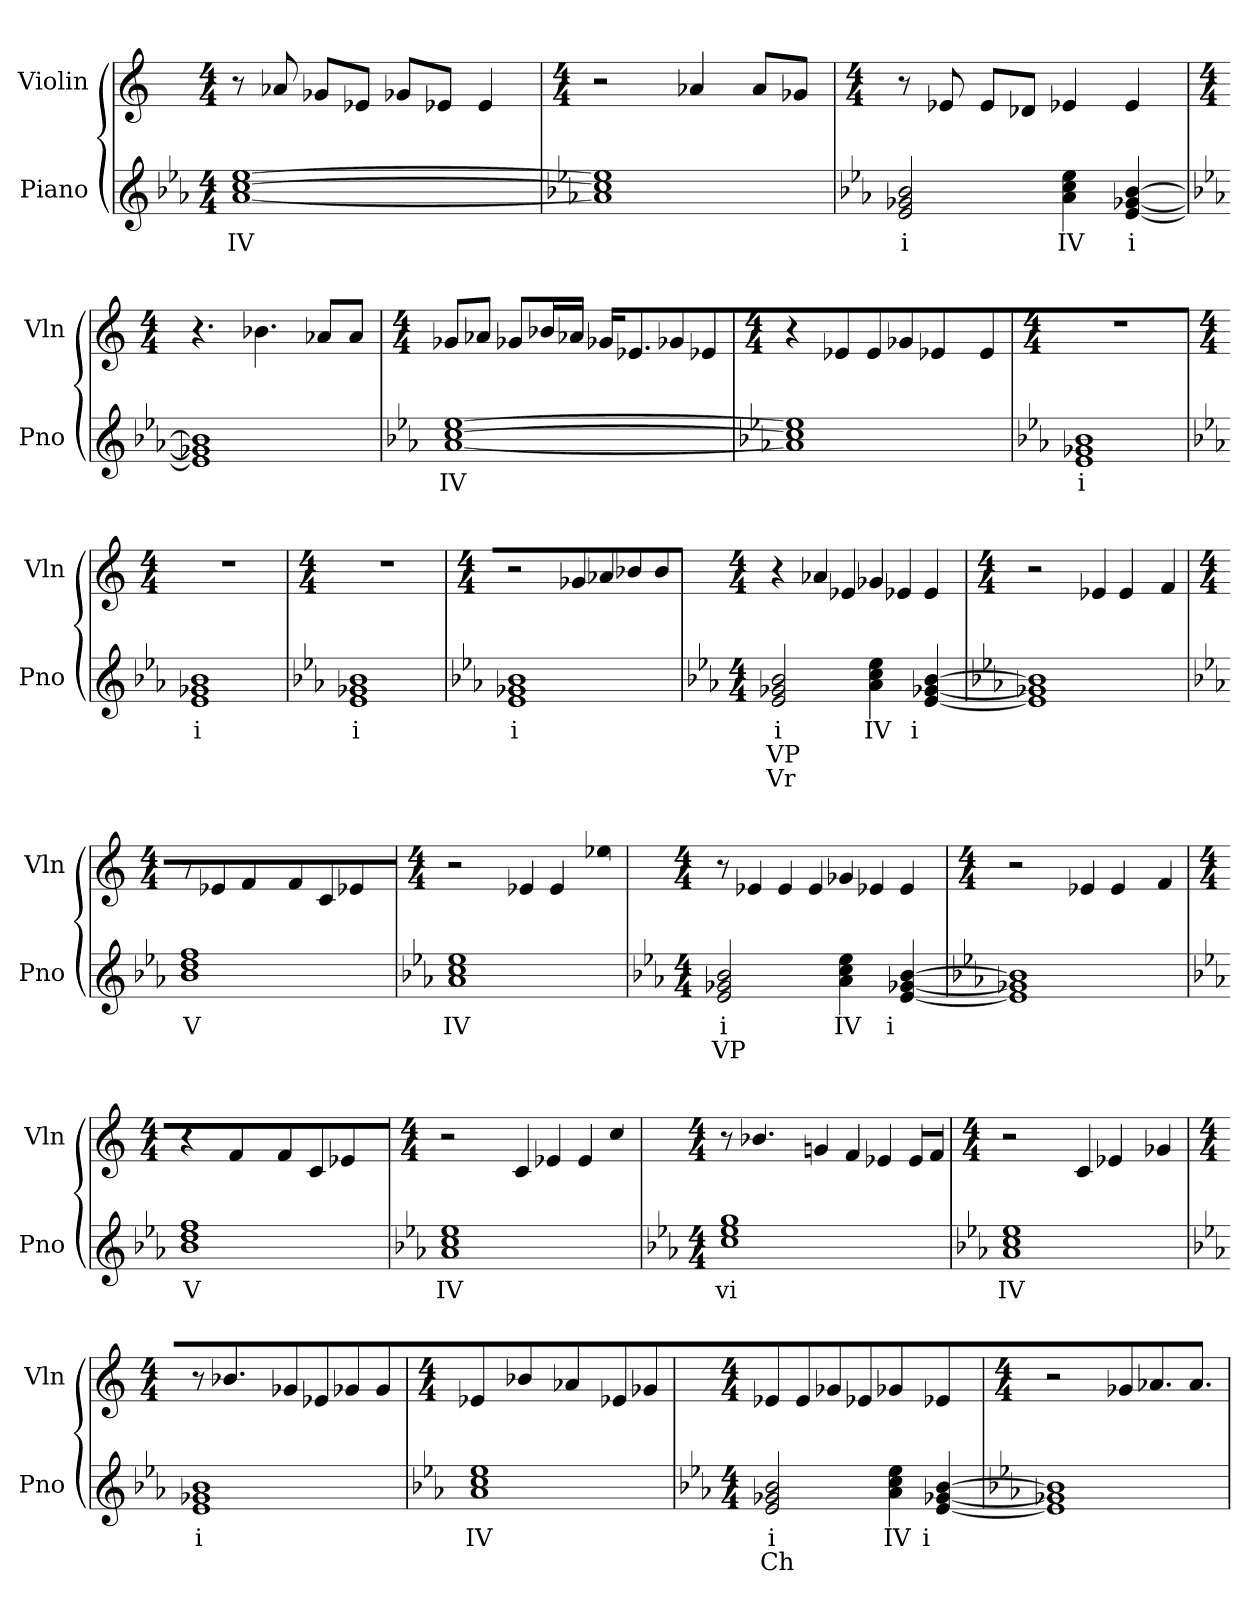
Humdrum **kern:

**kern	**text	**text	**text	**kern
*part2	*part2	*part2	*part2	*part1
*staff2	*staff2	*staff2	*staff2	*staff1
*I"Piano	*	*	*	*I"Violin
*I'Pno	*	*	*	*I'Vln
*k[b-e-a-]	*	*	*	*
*E-:	*	*	*	*
*M4/4	*	*	*	*M4/4
=	=	=	=	=
[1a- [1cc [1ee-	IV	.	.	8r
.	.	.	.	8a-X
.	.	.	.	8g-XL
.	.	.	.	8e-XJ
.	.	.	.	8g-XL
.	.	.	.	8e-XJ
.	.	.	.	4e-
=	=	=	=	=
*k[b-e-a-]	*	*	*	*
*E-:	*	*	*	*
*	*	*	*	*M4/4
1a-] 1cc] 1ee-]	.	.	.	2r
.	.	.	.	4a-X
.	.	.	.	8a-L
.	.	.	.	8g-XJ
=	=	=	=	=
*k[b-e-a-]	*	*	*	*
*E-:	*	*	*	*
*	*	*	*	*M4/4
2e- 2g-X 2b-	i	.	.	8r
.	.	.	.	8e-X
.	.	.	.	8e-L
.	.	.	.	8d-XJ
4a- 4cc 4ee-	IV	.	.	4e-X
[4e- [4g-X [4b-	i	.	.	4e-
=	=	=	=	=
*k[b-e-a-]	*	*	*	*
*E-:	*	*	*	*
*	*	*	*	*M4/4
1e-] 1g-X] 1b-]	.	.	.	4.r
.	.	.	.	4.b-X
.	.	.	.	8a-XL
.	.	.	.	8a-J
=	=	=	=	=
*k[b-e-a-]	*	*	*	*
*E-:	*	*	*	*
*	*	*	*	*M4/4
[1a- [1cc [1ee-	IV	.	.	8g-XL
.	.	.	.	8a-XJ
.	.	.	.	8g-XL
.	.	.	.	16b-XL
.	.	.	.	16a-XJJ
.	.	.	.	16g-XLL
.	.	.	.	8.e-XJ
.	.	.	.	8g-XL
.	.	.	.	8e-XJ
=	=	=	=	=
*k[b-e-a-]	*	*	*	*
*E-:	*	*	*	*
*	*	*	*	*M4/4
1a-] 1cc] 1ee-]	.	.	.	4r
.	.	.	.	8e-XL
.	.	.	.	8e-J
.	.	.	.	8g-X
.	.	.	.	4e-X
.	.	.	.	8e-
=	=	=	=	=
*k[b-e-a-]	*	*	*	*
*E-:	*	*	*	*
*	*	*	*	*M4/4
1e- 1g-X 1b-	i	.	.	1r
=	=	=	=	=
*k[b-e-a-]	*	*	*	*
*E-:	*	*	*	*
*	*	*	*	*M4/4
1e- 1g-X 1b-	i	.	.	1r
=	=	=	=	=
*k[b-e-a-]	*	*	*	*
*E-:	*	*	*	*
*	*	*	*	*M4/4
1e- 1g-X 1b-	i	.	.	1r
=	=	=	=	=
*k[b-e-a-]	*	*	*	*
*E-:	*	*	*	*
*	*	*	*	*M4/4
1e- 1g-X 1b-	i	.	.	2r
.	.	.	.	8g-XL
.	.	.	.	8a-XJ
.	.	.	.	8b-XL
.	.	.	.	8b-J
=	=	=	=	=
*k[b-e-a-]	*	*	*	*
*E-:	*	*	*	*
*M4/4	*	*	*	*M4/4
2e- 2g-X 2b-	i	VP	Vr	4r
.	.	.	.	8a-XL
.	.	.	.	8e-XJ
4a- 4cc 4ee-	IV	.	.	8g-XL
.	.	.	.	8e-XJ
[4e- [4g-X [4b-	i	.	.	4e-
=	=	=	=	=
*k[b-e-a-]	*	*	*	*
*E-:	*	*	*	*
*	*	*	*	*M4/4
1e-] 1g-X] 1b-]	.	.	.	2r
.	.	.	.	8e-X
.	.	.	.	4e-
.	.	.	.	8f
=	=	=	=	=
*k[b-e-a-]	*	*	*	*
*E-:	*	*	*	*
*	*	*	*	*M4/4
1b- 1dd 1ff	V	.	.	8r
.	.	.	.	8e-X
.	.	.	.	4f
.	.	.	.	8fL
.	.	.	.	8cJ
.	.	.	.	4e-X
=	=	=	=	=
*k[b-e-a-]	*	*	*	*
*E-:	*	*	*	*
*	*	*	*	*M4/4
1a- 1cc 1ee-	IV	.	.	2r
.	.	.	.	8e-X
.	.	.	.	4e-
.	.	.	.	8ee-X
=	=	=	=	=
*k[b-e-a-]	*	*	*	*
*E-:	*	*	*	*
*M4/4	*	*	*	*M4/4
2e- 2g-X 2b-	i	VP	.	8r
.	.	.	.	8e-X
.	.	.	.	8e-L
.	.	.	.	8e-J
4a- 4cc 4ee-	IV	.	.	8g-XL
.	.	.	.	8e-XJ
[4e- [4g-X [4b-	i	.	.	4e-
=	=	=	=	=
*k[b-e-a-]	*	*	*	*
*E-:	*	*	*	*
*	*	*	*	*M4/4
1e-] 1g-X] 1b-]	.	.	.	2r
.	.	.	.	8e-X
.	.	.	.	4e-
.	.	.	.	8f
=	=	=	=	=
*k[b-e-a-]	*	*	*	*
*E-:	*	*	*	*
*	*	*	*	*M4/4
1b- 1dd 1ff	V	.	.	4r
.	.	.	.	4f
.	.	.	.	8fL
.	.	.	.	8cJ
.	.	.	.	4e-X
=	=	=	=	=
*k[b-e-a-]	*	*	*	*
*E-:	*	*	*	*
*	*	*	*	*M4/4
1a- 1cc 1ee-	IV	.	.	2r
.	.	.	.	8cL
.	.	.	.	8e-XJ
.	.	.	.	8e-L
.	.	.	.	8ccJ
=	=	=	=	=
*k[b-e-a-]	*	*	*	*
*E-:	*	*	*	*
*M4/4	*	*	*	*M4/4
1cc 1ee- 1gg	vi	.	.	8r
.	.	.	.	4.b-X
.	.	.	.	8gnL
.	.	.	.	8fJ
.	.	.	.	8e-XL
.	.	.	.	16e-L
.	.	.	.	16fJJ
=	=	=	=	=
*k[b-e-a-]	*	*	*	*
*E-:	*	*	*	*
*	*	*	*	*M4/4
1a- 1cc 1ee-	IV	.	.	2r
.	.	.	.	8c
.	.	.	.	4e-X
.	.	.	.	8g-X
=	=	=	=	=
*k[b-e-a-]	*	*	*	*
*E-:	*	*	*	*
*	*	*	*	*M4/4
1e- 1g-X 1b-	i	.	.	8r
.	.	.	.	4.b-X
.	.	.	.	8g-XL
.	.	.	.	8e-XJ
.	.	.	.	8g-XL
.	.	.	.	8g-J
=	=	=	=	=
*k[b-e-a-]	*	*	*	*
*E-:	*	*	*	*
*	*	*	*	*M4/4
1a- 1cc 1ee-	IV	.	.	4e-X
.	.	.	.	4b-X
.	.	.	.	4a-X
.	.	.	.	8e-XL
.	.	.	.	8g-XJ
=	=	=	=	=
*k[b-e-a-]	*	*	*	*
*E-:	*	*	*	*
*M4/4	*	*	*	*M4/4
2e- 2g-X 2b-	i	Ch	.	8e-XL
.	.	.	.	8e-J
.	.	.	.	8g-XL
.	.	.	.	8e-XJ
4a- 4cc 4ee-	IV	.	.	4g-X
[4e- [4g-X [4b-	i	.	.	4e-X
=	=	=	=	=
*k[b-e-a-]	*	*	*	*
*E-:	*	*	*	*
*	*	*	*	*M4/4
1e-] 1g-X] 1b-]	.	.	.	2r
.	.	.	.	8g-XL
.	.	.	.	8.a-XJ
.	.	.	.	8.a-J
=	=	=	=	=
*-	*-	*-	*-	*-
